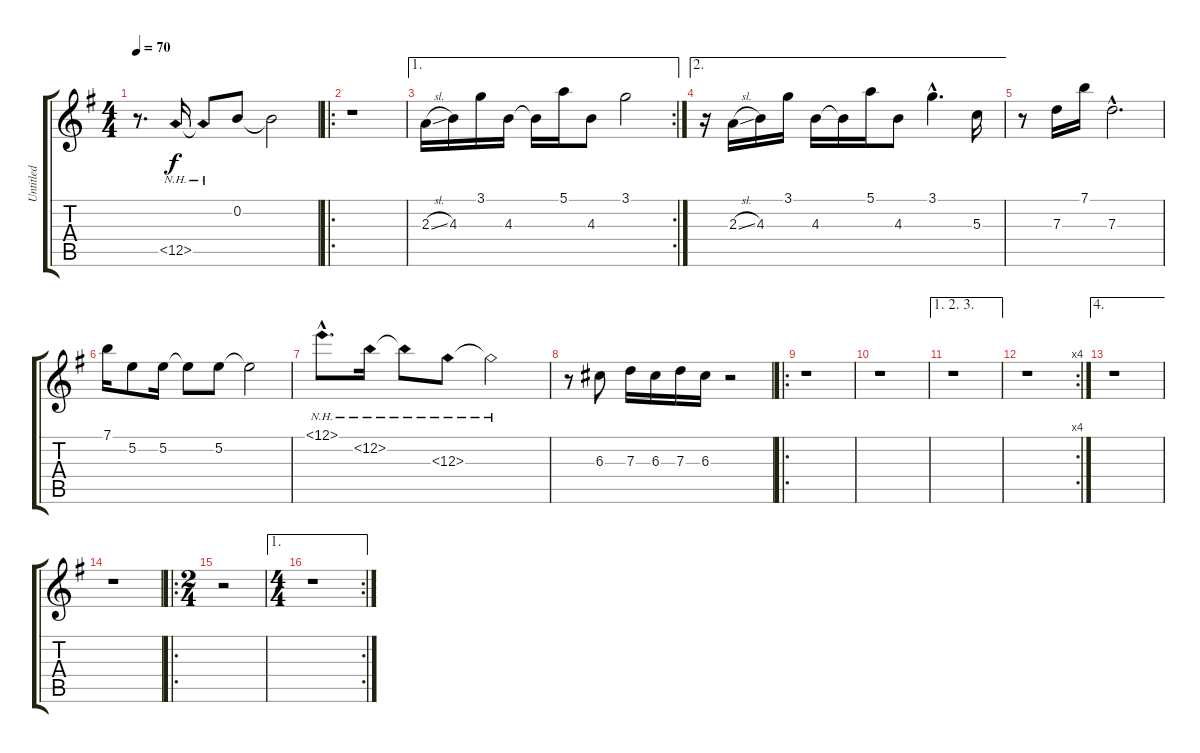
\track ("Untitled" "Untitled") {instrument electricguitarclean}
\staff {score tabs}
\tuning (E4 B3 G3 D3 A2 E2) {hide}
\ts (4 4)
\tempo 70
\clef g2
\ks g
r.8{d dy f} 12.5{nh}.16 12.5{nh t}.8 0.2.8 0.2{t}.2 |
\ro
r.1 |
\ae 1
\rc 2
2.3{sl}.16 4.3.16 3.1.16 4.3.16 4.3{t}.16 5.1.16 4.3.8 3.1.2 |
\ae 2
r.16 2.3{sl}.16 4.3.16 3.1.16 4.3.16 4.3{t}.16 5.1.16 4.3.8 3.1{hac}.4{d} 5.3.16 |
r.8 7.3.16 7.1.16 7.3{hac}.2{d} |
7.1.16 5.2.8 5.2.16 5.2{t}.8 5.2.8 5.2{t}.2 |
12.1{nh hac}.8{d} 12.2{nh}.16 12.2{nh t}.8 12.3{nh}.8 12.3{nh t}.2 |
r.8 6.3.8 7.3.16 6.3.16 7.3.16 6.3.16 r.2 |
\ro
r.1 |
r.1 |
\ae (1 2 3)
r.1 |
\rc 4
r.1 |
\ae 4
r.1 |
r.1 |
\ro
\ts (2 4)
r.2 |
\ae 1
\rc 2
\ts (4 4)
r.1
